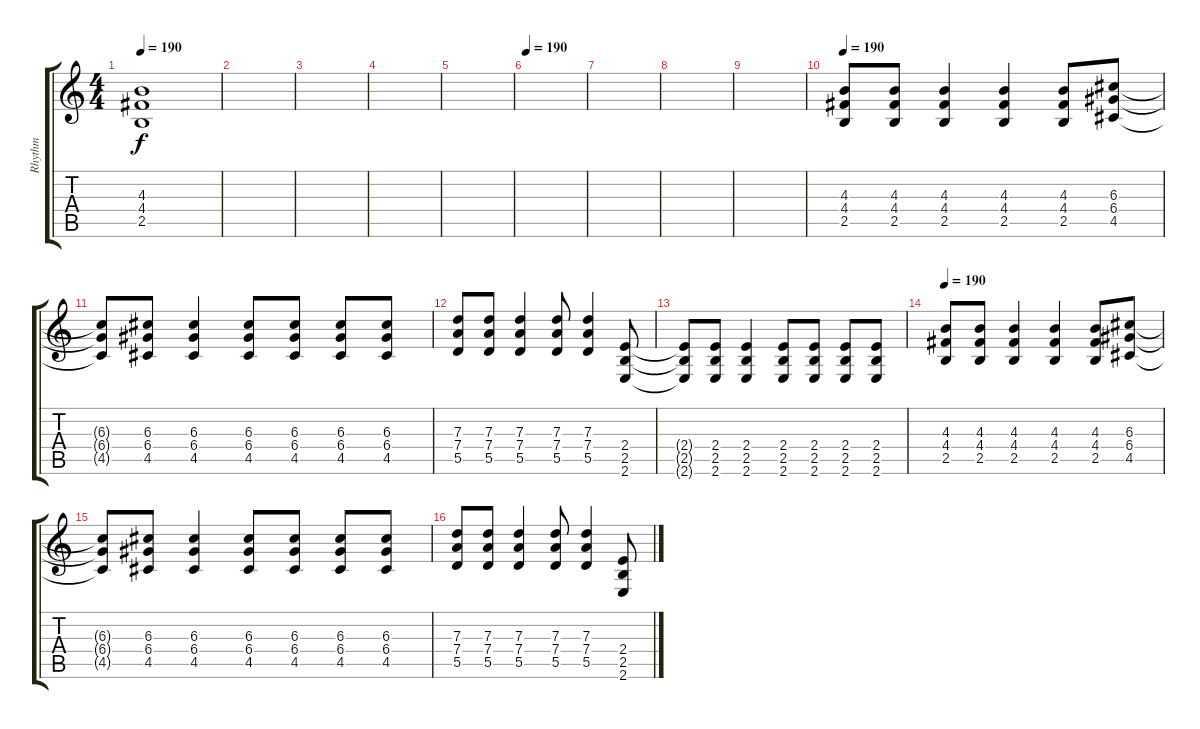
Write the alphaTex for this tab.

\track ("Rhythm" "Rhythm") {instrument overdrivenguitar}
\staff {score tabs}
\tuning (E4 B3 G3 D3 A2 D2) {hide}
\ts (4 4)
\tempo 190
\clef g2
\ks c
(4.3{t} 4.4{t} 2.5{t}).1{dy f} |
|
|
|
|
\tempo 190
|
|
|
|
\tempo 190
(4.3 4.4 2.5).8 (4.3 4.4 2.5).8 (4.3 4.4 2.5).4 (4.3 4.4 2.5).4 (4.3 4.4 2.5).8 (6.3 6.4 4.5).8 |
(6.3{t} 6.4{t} 4.5{t}).8 (6.3 6.4 4.5).8 (6.3 6.4 4.5).4 (6.3 6.4 4.5).8 (6.3 6.4 4.5).8 (6.3 6.4 4.5).8 (6.3 6.4 4.5).8 |
(7.3 7.4 5.5).8 (7.3 7.4 5.5).8 (7.3 7.4 5.5).4 (7.3 7.4 5.5).8 (7.3 7.4 5.5).4 (2.4 2.5 2.6).8 |
(2.4{t} 2.5{t} 2.6{t}).8 (2.4 2.5 2.6).8 (2.4 2.5 2.6).4 (2.4 2.5 2.6).8 (2.4 2.5 2.6).8 (2.4 2.5 2.6).8 (2.4 2.5 2.6).8 |
\tempo 190
(4.3 4.4 2.5).8 (4.3 4.4 2.5).8 (4.3 4.4 2.5).4 (4.3 4.4 2.5).4 (4.3 4.4 2.5).8 (6.3 6.4 4.5).8 |
(6.3{t} 6.4{t} 4.5{t}).8 (6.3 6.4 4.5).8 (6.3 6.4 4.5).4 (6.3 6.4 4.5).8 (6.3 6.4 4.5).8 (6.3 6.4 4.5).8 (6.3 6.4 4.5).8 |
(7.3 7.4 5.5).8 (7.3 7.4 5.5).8 (7.3 7.4 5.5).4 (7.3 7.4 5.5).8 (7.3 7.4 5.5).4 (2.4 2.5 2.6).8
